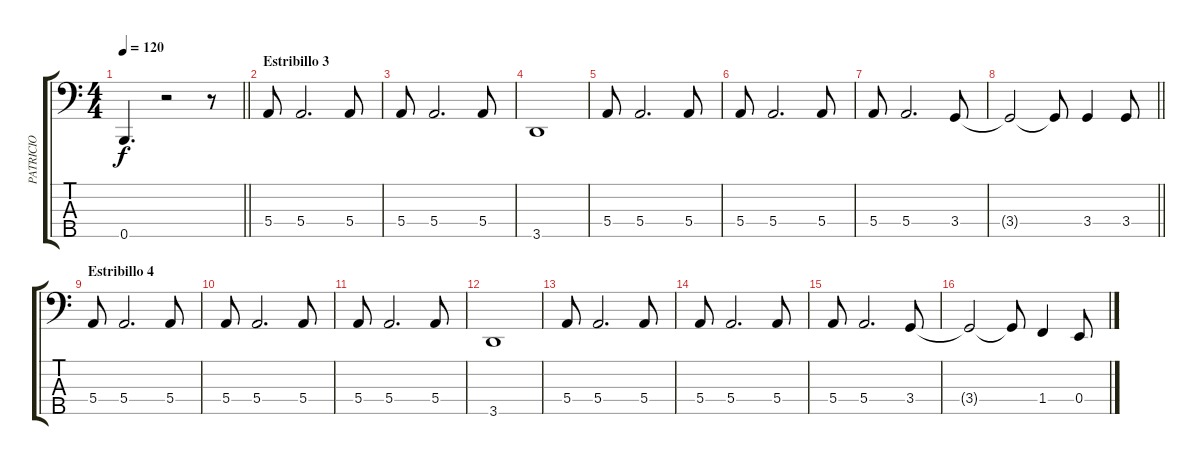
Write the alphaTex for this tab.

\track ("PATRICIO" "PATRICIO") {instrument electricbassfinger}
\staff {score tabs}
\tuning (G2 D2 A1 E1 B0) {hide}
\ts (4 4)
\tempo 120
\clef f4
\barLineRight lightlight
\ks c
0.5.4{d dy f} r.2 r.8 |
\section ("" "Estribillo 3")
5.4.8 5.4.2{d} 5.4.8 |
5.4.8 5.4.2{d} 5.4.8 |
3.5.1 |
5.4.8 5.4.2{d} 5.4.8 |
5.4.8 5.4.2{d} 5.4.8 |
5.4.8 5.4.2{d} 3.4.8 |
\barLineRight lightlight
3.4{t}.2 3.4{t}.8 3.4.4 3.4.8 |
\section ("" "Estribillo 4")
5.4.8 5.4.2{d} 5.4.8 |
5.4.8 5.4.2{d} 5.4.8 |
5.4.8 5.4.2{d} 5.4.8 |
3.5.1 |
5.4.8 5.4.2{d} 5.4.8 |
5.4.8 5.4.2{d} 5.4.8 |
5.4.8 5.4.2{d} 3.4.8 |
3.4{t}.2 3.4{t}.8 1.4.4 0.4.8
